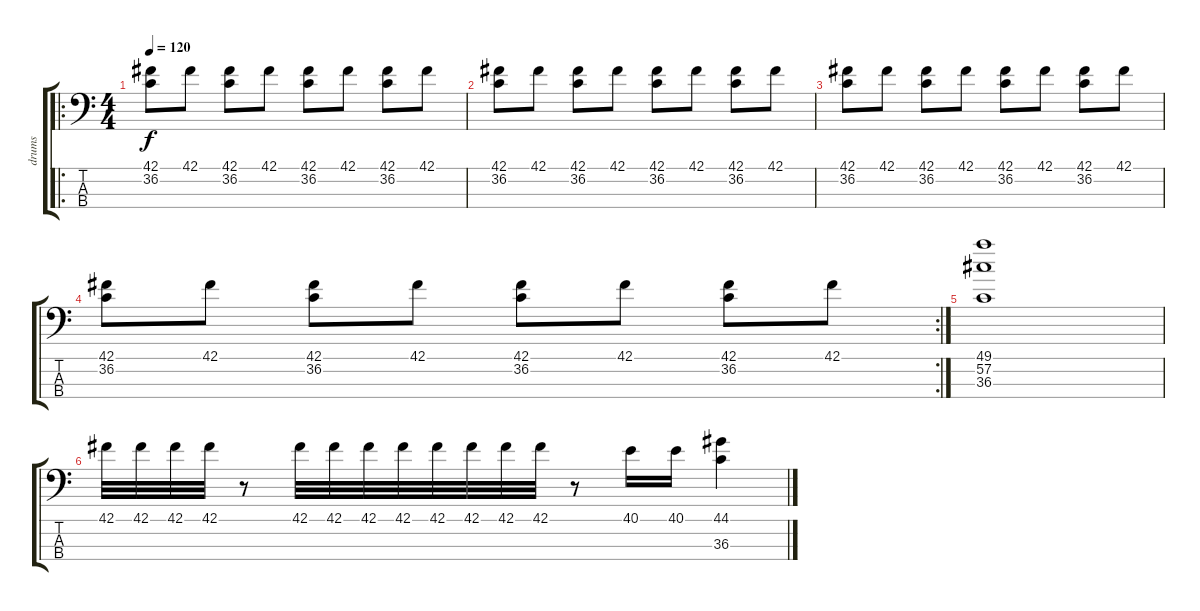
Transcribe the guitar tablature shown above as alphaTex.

\track ("drums" "drums") {instrument acousticgrandpiano}
\staff {score tabs}
\tuning (C-1 C-1 C-1 C-1) {hide}
\ro
\ts (4 4)
\tempo 120
\clef f4
\ks c
(42.1 36.2).8{dy f} 42.1.8 (42.1 36.2).8 42.1.8 (42.1 36.2).8 42.1.8 (42.1 36.2).8 42.1.8 |
(42.1 36.2).8 42.1.8 (42.1 36.2).8 42.1.8 (42.1 36.2).8 42.1.8 (42.1 36.2).8 42.1.8 |
(42.1 36.2).8 42.1.8 (42.1 36.2).8 42.1.8 (42.1 36.2).8 42.1.8 (42.1 36.2).8 42.1.8 |
\rc 2
(42.1 36.2).8 42.1.8 (42.1 36.2).8 42.1.8 (42.1 36.2).8 42.1.8 (42.1 36.2).8 42.1.8 |
(49.1 57.2 36.3).1 |
42.1.32 42.1.32 42.1.32 42.1.32 r.8 42.1.32 42.1.32 42.1.32 42.1.32 42.1.32 42.1.32 42.1.32 42.1.32 r.8 40.1.16 40.1.16 (44.1 36.3).4
